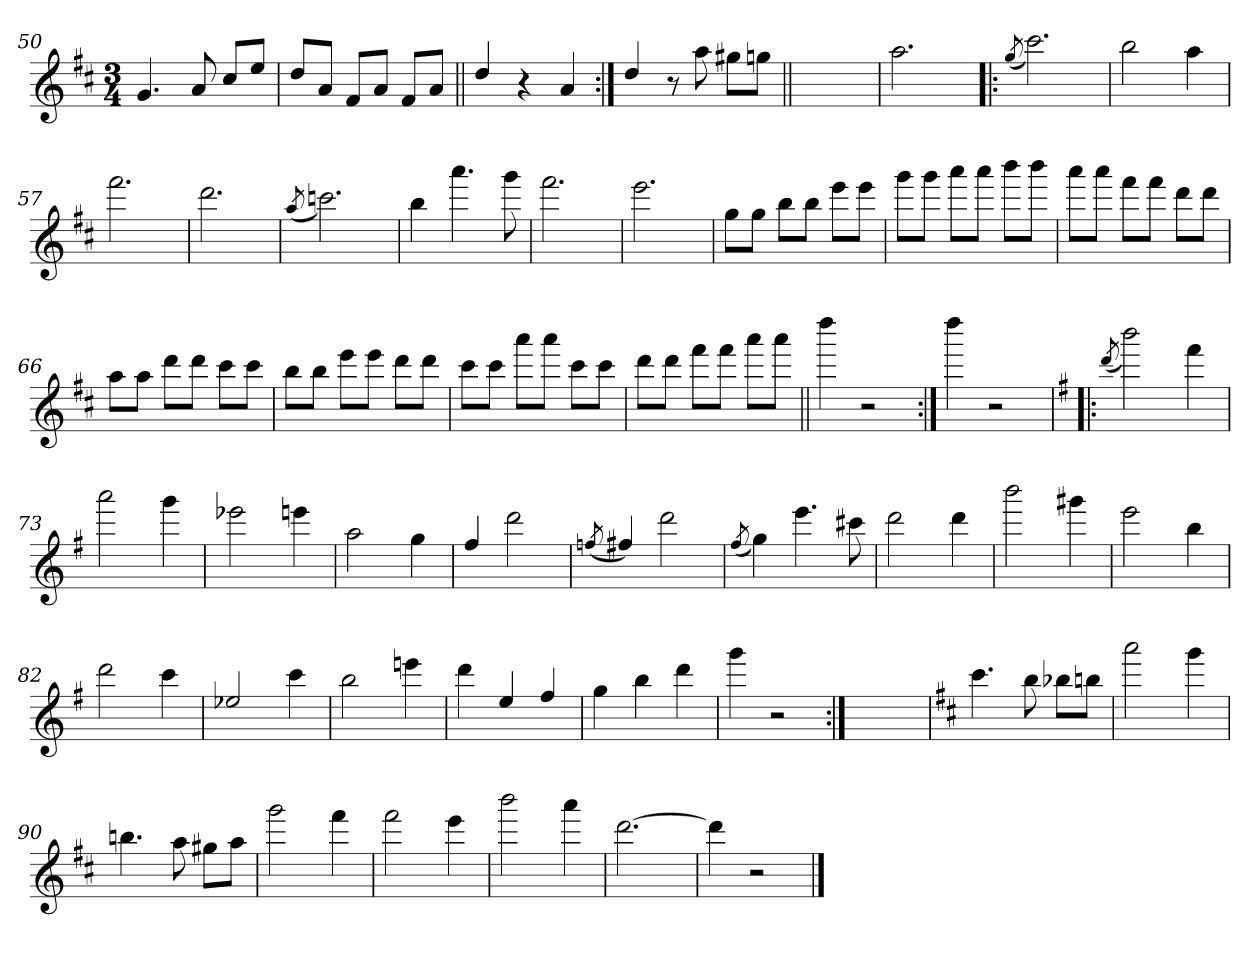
**kern
*part1
*staff1
*clefG2
*k[f#c#]
*D:
*M3/4
=50
4.g/
8a/
8cc#/L
8ee/J
=51
8dd/L
8a/J
8f#/L
8a/J
8f#/L
8a/J
=52||
4dd/
4r
4a/
=53:|!
4dd/
8r
8aa\
8gg#X\L
8ggn\J
=53X531||
2.ryy
!!LO:PB:g=z
=54
2.aa\
=55!|:
(<8qgg/
2.ccc#\)
=56
2bb\
4aa\
=57
2.fff#\
=58
2.ddd\
=59
(<8qaa/
2.cccn\)
!!LO:LB:g=z
=60
4bb\
4.aaa\
8ggg\
=61
2.fff#\
=62
2.eee\
=63
8gg\L
8gg\J
8bb\L
8bb\J
8eee\L
8eee\J
=64
8ggg\L
8ggg\J
8aaa\L
8aaa\J
8bbb\L
8bbb\J
=65
8aaa\L
8aaa\J
8fff#\L
8fff#\J
8ddd\L
8ddd\J
!!LO:LB:g=z
=66
8aa\L
8aa\J
8ddd\L
8ddd\J
8ccc#\L
8ccc#\J
=67
8bb\L
8bb\J
8eee\L
8eee\J
8ddd\L
8ddd\J
=68
8ccc#\L
8ccc#\J
8aaa\L
8aaa\J
8ccc#\L
8ccc#\J
=69
8ddd\L
8ddd\J
8fff#\L
8fff#\J
8aaa\L
8aaa\J
=70||
4dddd\
2r
=71:|!
4dddd\
2r
!!LO:LB:g=z
=72!|:
*k[f#]
*G:
(<8qddd/
2bbb\)
4fff#\
=73
2aaa\
4ggg\
=74
2eee-X\
4eeen\
=75
2aa\
4gg\
=76
4ff#/
2ddd\
=77
(<8qffn/
4ff#X/)
2ddd\
!!LO:LB:g=z
=78
(<8qff#/
4gg\)
4.eee\
8ccc#X\
=79
2ddd\
4ddd\
=80
2bbb\
4ggg#X\
=81
2eee\
4bb\
=82
2ddd\
4ccc\
!!LO:LB:g=z
=83
2ee-X/
4ccc\
=84
2bb\
4eeen\
=85
4ddd\
4ee/
4ff#/
=86
4gg\
4bb\
4ddd\
=87
4ggg\
2r
=87X872:|!
2.ryy
!!LO:LB:g=z
=88
*k[f#c#]
*D:
4.ccc#\
8bb\
8bb-X\L
8bbn\J
=89
2aaa\
4ggg\
=90
4.bbn\
8aa\
8gg#X\L
8aa\J
=91
2ggg\
4fff#\
=92
2fff#\
4eee\
!!LO:LB:g=z
=93
2bbb\
4aaa\
=94
[2.ddd\
=95
4ddd\]
2r
==
*-
